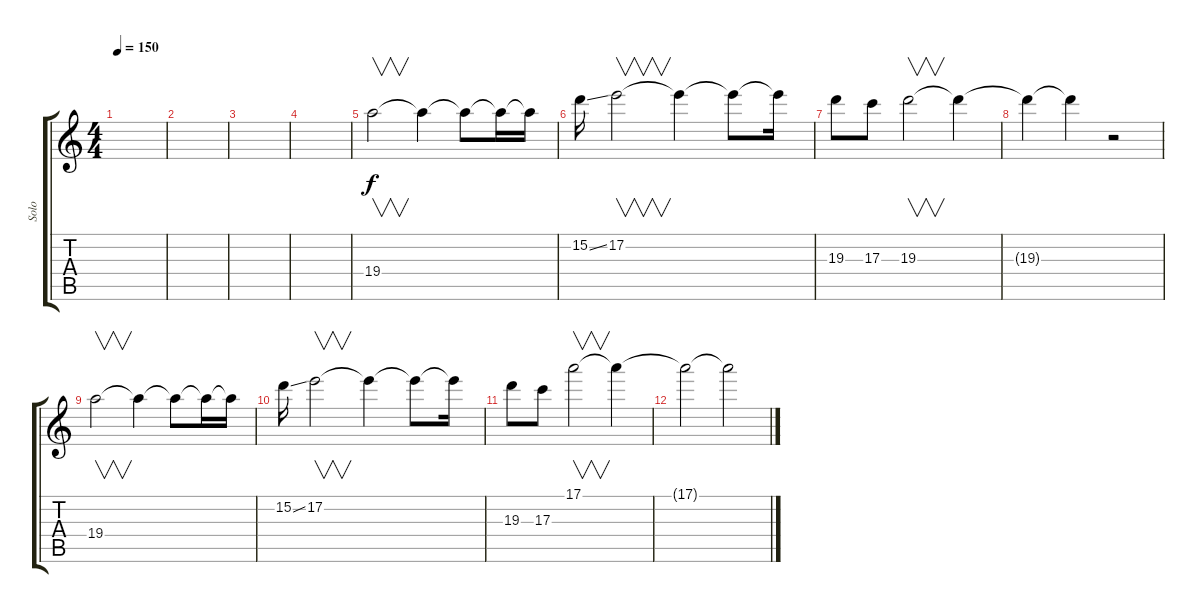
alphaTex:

\track ("Solo" "Solo") {instrument overdrivenguitar}
\staff {score tabs}
\tuning (E4 B3 G3 D3 A2 E2) {hide}
\ts (4 4)
\tempo 150
\clef g2
\ks c
|
|
|
|
19.4.2{v} 19.4{t}.4 19.4{t}.8 19.4{t}.16 19.4{t}.16 |
15.2{ss}.16 17.2.2{v} 17.2{t}.4 17.2{t}.8 17.2{t}.16 |
19.3.8 17.3.8 19.3.2{v} 19.3{t}.4 |
19.3{t}.4 19.3{t}.4 r.2 |
19.4.2{v} 19.4{t}.4 19.4{t}.8 19.4{t}.16 19.4{t}.16 |
15.2{ss}.16 17.2.2{v} 17.2{t}.4 17.2{t}.8 17.2{t}.16 |
19.3.8 17.3.8 17.1.2{v} 17.1{t}.4 |
17.1{t}.2 17.1{t}.2
